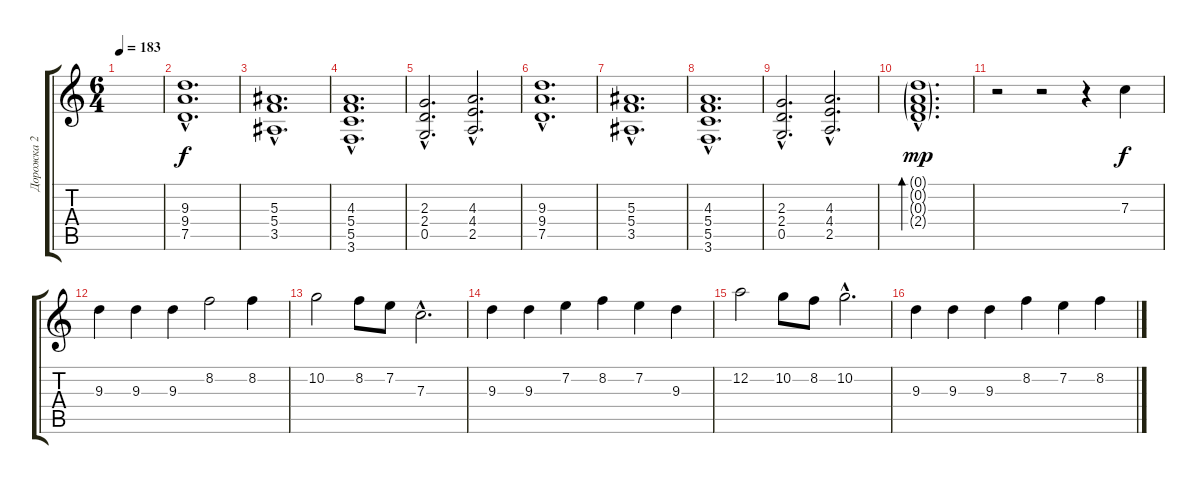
\track ("Дорожка 2" "Дорожка 2") {instrument acousticguitarnylon}
\staff {score tabs}
\tuning (D4 A3 F3 C3 G2 D2) {hide}
\ts (6 4)
\tempo 183
\clef g2
\ks c
|
(9.3{hac} 9.4{hac} 7.5{hac}).1{d} |
(5.3{hac} 5.4{hac} 3.5{hac}).1{d} |
(4.3{hac} 5.4{hac} 5.5{hac} 3.6{hac}).1{d} |
(2.3{hac} 2.4{hac} 0.5{hac}).2{d} (4.3{hac} 4.4{hac} 2.5{hac}).2{d} |
(9.3{hac} 9.4{hac} 7.5{hac}).1{d} |
(5.3{hac} 5.4{hac} 3.5{hac}).1{d} |
(4.3{hac} 5.4{hac} 5.5{hac} 3.6{hac}).1{d} |
(2.3{hac} 2.4{hac} 0.5{hac}).2{d} (4.3{hac} 4.4{hac} 2.5{hac}).2{d} |
(0.1{g hac} 0.2{g hac} 0.3{g hac} 2.4{g hac}).1{d bd 120 dy mp} |
r.2 r.2 r.4 7.3.4{dy f} |
9.3.4 9.3.4 9.3.4 8.2.2 8.2.4 |
10.2.2 8.2.8 7.2.8 7.3{hac}.2{d} |
9.3.4 9.3.4 7.2.4 8.2.4 7.2.4 9.3.4 |
12.2.2 10.2.8 8.2.8 10.2{hac}.2{d} |
9.3.4 9.3.4 9.3.4 8.2.4 7.2.4 8.2.4
